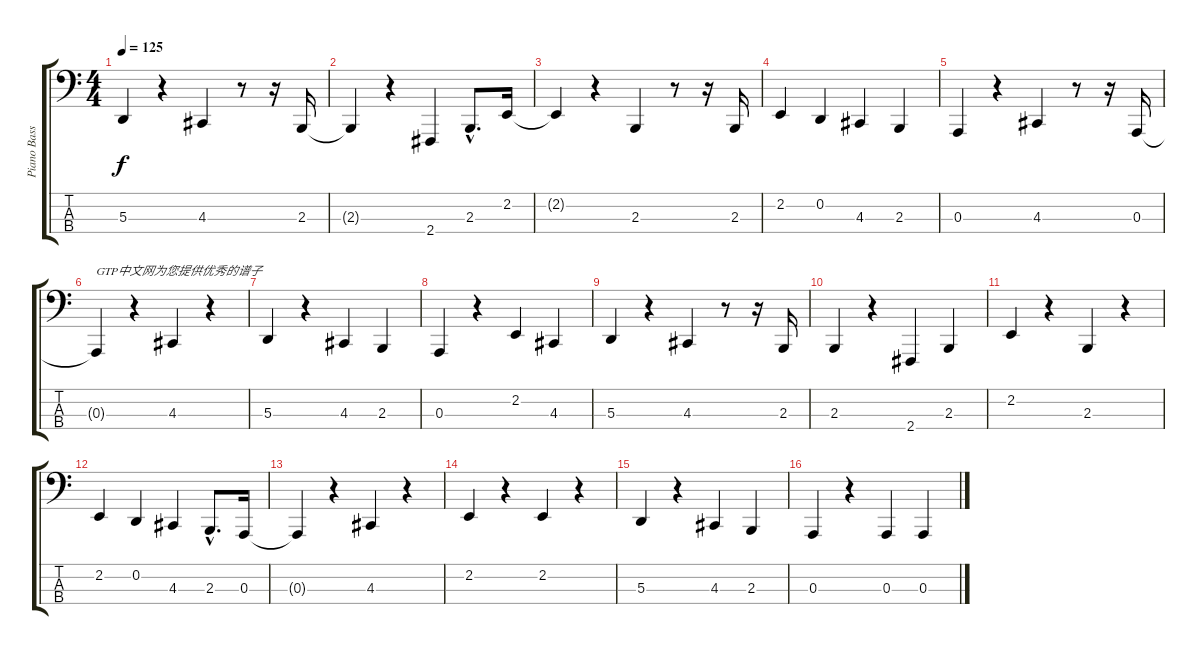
\track ("Piano Bass" "Piano Bass") {instrument acousticgrandpiano}
\staff {score tabs}
\tuning (G2 D2 A1 E1) {hide}
\ts (4 4)
\tempo 125
\clef f4
\ks c
5.3.4{dy f instrument acousticgrandpiano} r.4 4.3.4 r.8 r.16 2.3.16 |
2.3{t}.4 r.4 2.4.4 2.3{hac}.8{d} 2.2.16 |
2.2{t}.4 r.4 2.3.4 r.8 r.16 2.3.16 |
2.2.4 0.2.4 4.3.4 2.3.4 |
0.3.4 r.4 4.3.4 r.8 r.16 0.3.16 |
0.3{t}.4{txt "GTP中文网为您提供优秀的谱子"} r.4 4.3.4 r.4 |
5.3.4 r.4 4.3.4 2.3.4 |
0.3.4 r.4 2.2.4 4.3.4 |
5.3.4 r.4 4.3.4 r.8 r.16 2.3.16 |
2.3.4 r.4 2.4.4 2.3.4 |
2.2.4 r.4 2.3.4 r.4 |
2.2.4 0.2.4 4.3.4 2.3{hac}.8{d} 0.3.16 |
0.3{t}.4 r.4 4.3.4 r.4 |
2.2.4 r.4 2.2.4 r.4 |
5.3.4 r.4 4.3.4 2.3.4 |
0.3.4 r.4 0.3.4 0.3.4
